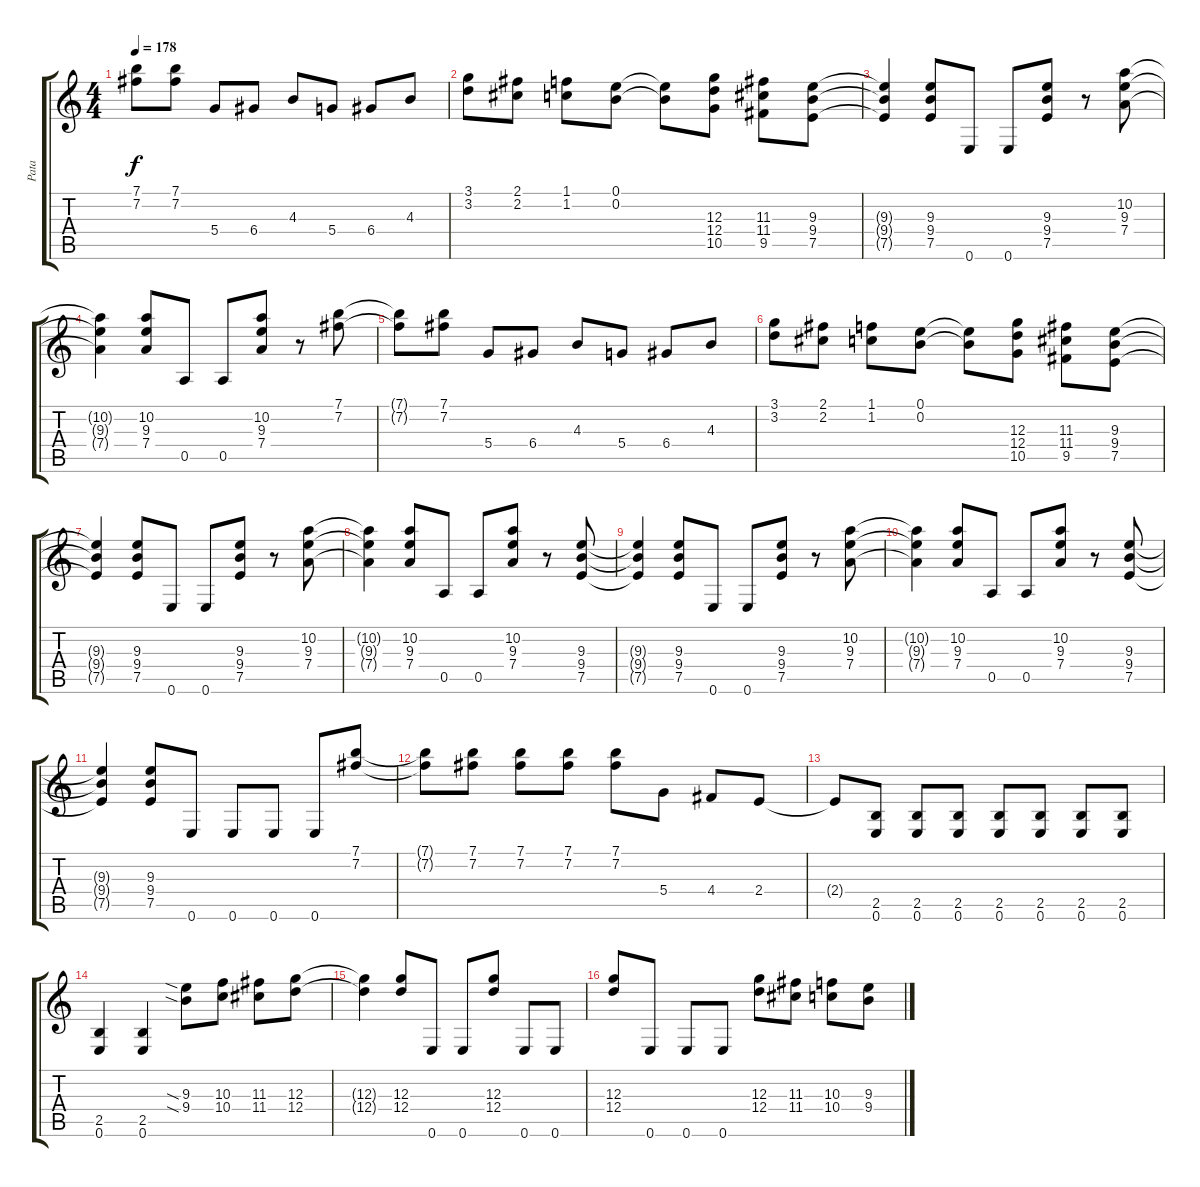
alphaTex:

\track ("Pata" "Pata") {instrument distortionguitar}
\staff {score tabs}
\tuning (E4 B3 G3 D3 A2 E2) {hide}
\ts (4 4)
\tempo 178
\clef g2
\ks c
(7.1{t} 7.2{t}).8{dy f} (7.1 7.2).8 5.4.8 6.4.8 4.3.8 5.4.8 6.4.8 4.3.8 |
(3.1 3.2).8 (2.1 2.2).8 (1.1 1.2).8 (0.1 0.2).8 (0.1{t} 0.2{t}).8 (12.3 12.4 10.5).8 (11.3 11.4 9.5).8 (9.3 9.4 7.5).8 |
(9.3{t} 9.4{t} 7.5{t}).4 (9.3 9.4 7.5).8 0.6.8 0.6.8 (9.3 9.4 7.5).8 r.8 (10.2 9.3 7.4).8 |
(10.2{t} 9.3{t} 7.4{t}).4 (10.2 9.3 7.4).8 0.5.8 0.5.8 (10.2 9.3 7.4).8 r.8 (7.1 7.2).8 |
(7.1{t} 7.2{t}).8 (7.1 7.2).8 5.4.8 6.4.8 4.3.8 5.4.8 6.4.8 4.3.8 |
(3.1 3.2).8 (2.1 2.2).8 (1.1 1.2).8 (0.1 0.2).8 (0.1{t} 0.2{t}).8 (12.3 12.4 10.5).8 (11.3 11.4 9.5).8 (9.3 9.4 7.5).8 |
(9.3{t} 9.4{t} 7.5{t}).4 (9.3 9.4 7.5).8 0.6.8 0.6.8 (9.3 9.4 7.5).8 r.8 (10.2 9.3 7.4).8 |
(10.2{t} 9.3{t} 7.4{t}).4 (10.2 9.3 7.4).8 0.5.8 0.5.8 (10.2 9.3 7.4).8 r.8 (9.3 9.4 7.5).8 |
(9.3{t} 9.4{t} 7.5{t}).4 (9.3 9.4 7.5).8 0.6.8 0.6.8 (9.3 9.4 7.5).8 r.8 (10.2 9.3 7.4).8 |
(10.2{t} 9.3{t} 7.4{t}).4 (10.2 9.3 7.4).8 0.5.8 0.5.8 (10.2 9.3 7.4).8 r.8 (9.3 9.4 7.5).8 |
(9.3{t} 9.4{t} 7.5{t}).4 (9.3 9.4 7.5).8 0.6.8 0.6.8 0.6.8 0.6.8 (7.1 7.2).8 |
(7.1{t} 7.2{t}).8 (7.1 7.2).8 (7.1 7.2).8 (7.1 7.2).8 (7.1 7.2).8 5.4.8 4.4.8 2.4.8 |
2.4{t}.8 (2.5 0.6).8 (2.5 0.6).8 (2.5 0.6).8 (2.5 0.6).8 (2.5 0.6).8 (2.5 0.6).8 (2.5 0.6).8 |
(2.5 0.6).4 (2.5 0.6).4 (9.3{sia} 9.4{sia}).8 (10.3 10.4).8 (11.3 11.4).8 (12.3 12.4).8 |
(12.3{t} 12.4{t}).4 (12.3 12.4).8 0.6.8 0.6.8 (12.3 12.4).8 0.6.8 0.6.8 |
(12.3 12.4).8 0.6.8 0.6.8 0.6.8 (12.3 12.4).8 (11.3 11.4).8 (10.3 10.4).8 (9.3 9.4).8
